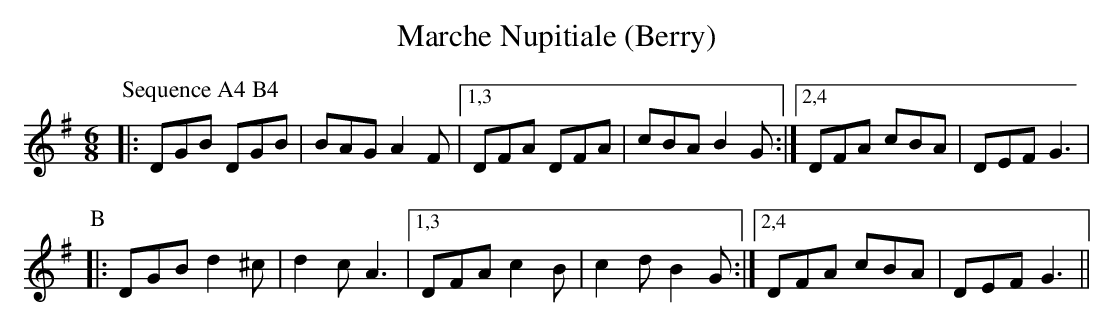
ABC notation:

X:1
T:Marche Nupitiale (Berry)
L:1/8
M:6/8
K:G major
P: Sequence A4 B4
P:A
|:DGB DGB|BAGA2F|1,3DFA DFA|cBAB2G:|2,4DFA cBA|DEFG3|
P:B
|:DGBd2^c|d2cA3|1,3DFAc2B|c2dB2G:|2,4DFA cBA|DEF G3||
